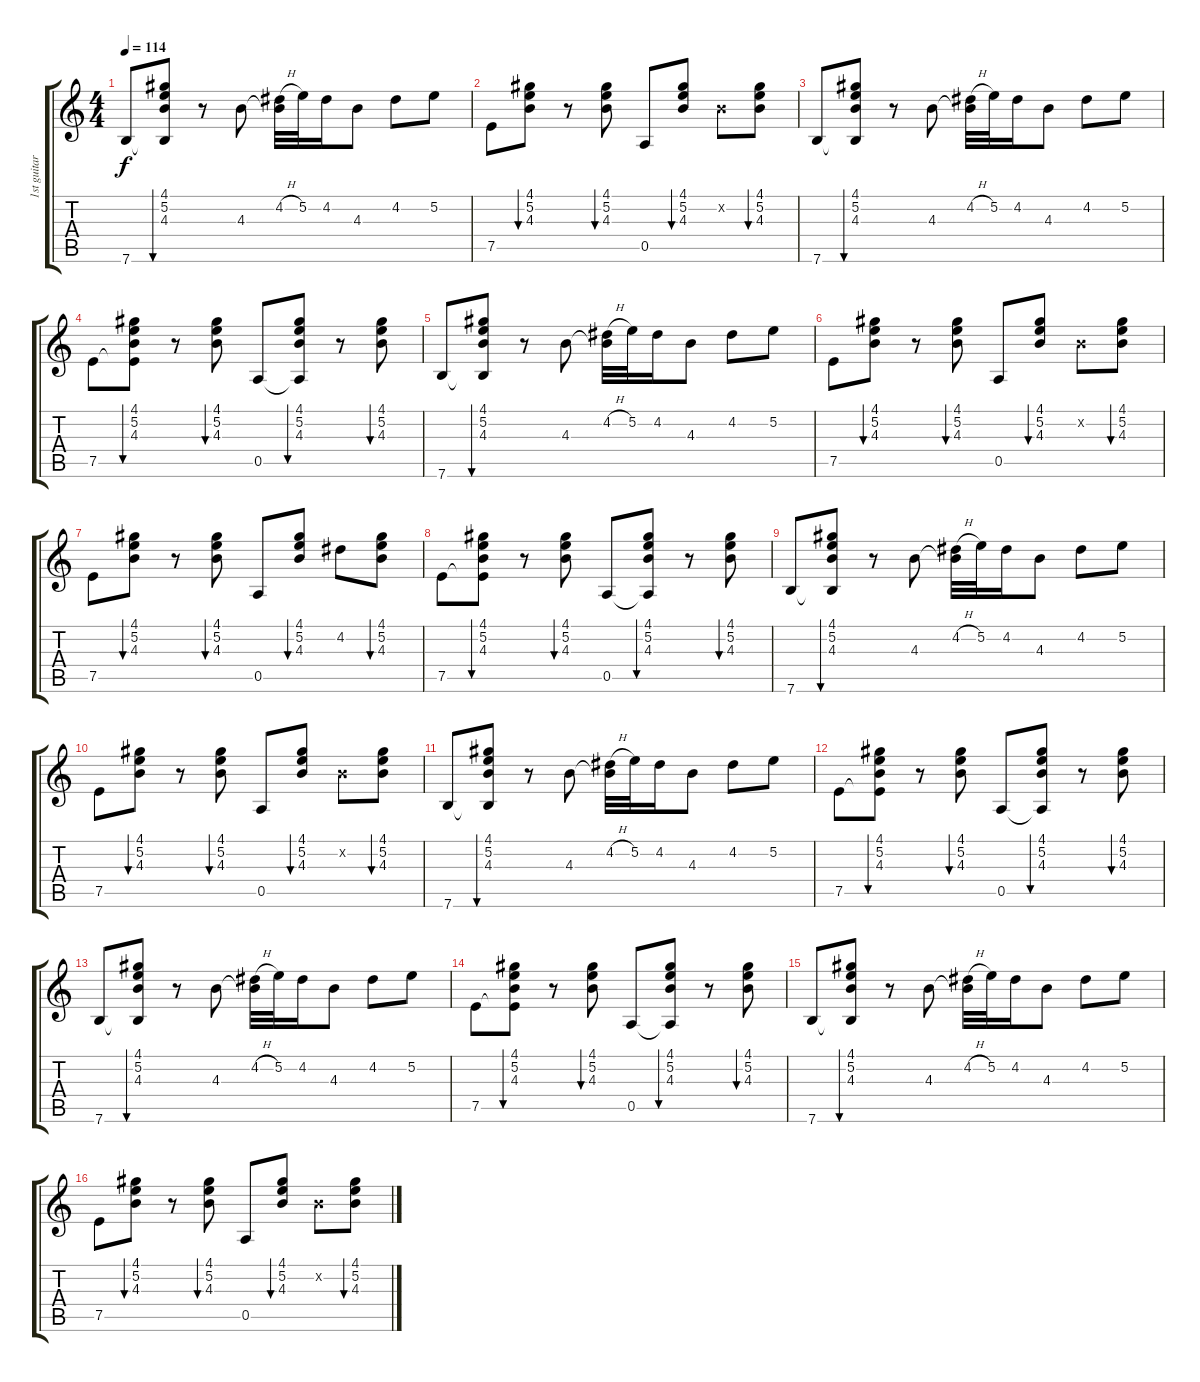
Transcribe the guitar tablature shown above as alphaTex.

\track ("1st guitar" "1st guitar") {instrument acousticguitarsteel}
\staff {score tabs}
\tuning (E4 B3 G3 D3 A2 E2) {hide}
\ts (4 4)
\tempo 114
\clef g2
\ks c
7.6.8{dy f} (4.1 5.2 4.3 7.6{t}).8{bu 30} r.8 4.3.8 (4.2{h} 4.3{t}).32 5.2.32 4.2.16 4.3.8 4.2.8 5.2.8 |
7.5.8 (4.1 5.2 4.3).8{bu 30} r.8 (4.1 5.2 4.3).8{bu 30} 0.5.8 (4.1 5.2 4.3).8{bu 30} 0.2{x}.8 (4.1 5.2 4.3).8{bu 30} |
7.6.8 (4.1 5.2 4.3 7.6{t}).8{bu 30} r.8 4.3.8 (4.2{h} 4.3{t}).32 5.2.32 4.2.16 4.3.8 4.2.8 5.2.8 |
7.5.8 (4.1 5.2 4.3 7.5{t}).8{bu 30} r.8 (4.1 5.2 4.3).8{bu 30} 0.5.8 (4.1 5.2 4.3 0.5{t}).8{bu 30} r.8 (4.1 5.2 4.3).8{bu 30} |
7.6.8 (4.1 5.2 4.3 7.6{t}).8{bu 30} r.8 4.3.8 (4.2{h} 4.3{t}).32 5.2.32 4.2.16 4.3.8 4.2.8 5.2.8 |
7.5.8 (4.1 5.2 4.3).8{bu 30} r.8 (4.1 5.2 4.3).8{bu 30} 0.5.8 (4.1 5.2 4.3).8{bu 30} 0.2{x}.8 (4.1 5.2 4.3).8{bu 30} |
7.5.8 (4.1 5.2 4.3).8{bu 30} r.8 (4.1 5.2 4.3).8{bu 30} 0.5.8 (4.1 5.2 4.3).8{bu 30} 4.2.8 (4.1 5.2 4.3).8{bu 30} |
7.5.8 (4.1 5.2 4.3 7.5{t}).8{bu 30} r.8 (4.1 5.2 4.3).8{bu 30} 0.5.8 (4.1 5.2 4.3 0.5{t}).8{bu 30} r.8 (4.1 5.2 4.3).8{bu 30} |
7.6.8 (4.1 5.2 4.3 7.6{t}).8{bu 30} r.8 4.3.8 (4.2{h} 4.3{t}).32 5.2.32 4.2.16 4.3.8 4.2.8 5.2.8 |
7.5.8 (4.1 5.2 4.3).8{bu 30} r.8 (4.1 5.2 4.3).8{bu 30} 0.5.8 (4.1 5.2 4.3).8{bu 30} 0.2{x}.8 (4.1 5.2 4.3).8{bu 30} |
7.6.8 (4.1 5.2 4.3 7.6{t}).8{bu 30} r.8 4.3.8 (4.2{h} 4.3{t}).32 5.2.32 4.2.16 4.3.8 4.2.8 5.2.8 |
7.5.8 (4.1 5.2 4.3 7.5{t}).8{bu 30} r.8 (4.1 5.2 4.3).8{bu 30} 0.5.8 (4.1 5.2 4.3 0.5{t}).8{bu 30} r.8 (4.1 5.2 4.3).8{bu 30} |
7.6.8 (4.1 5.2 4.3 7.6{t}).8{bu 30} r.8 4.3.8 (4.2{h} 4.3{t}).32 5.2.32 4.2.16 4.3.8 4.2.8 5.2.8 |
7.5.8 (4.1 5.2 4.3 7.5{t}).8{bu 30} r.8 (4.1 5.2 4.3).8{bu 30} 0.5.8 (4.1 5.2 4.3 0.5{t}).8{bu 30} r.8 (4.1 5.2 4.3).8{bu 30} |
7.6.8 (4.1 5.2 4.3 7.6{t}).8{bu 30} r.8 4.3.8 (4.2{h} 4.3{t}).32 5.2.32 4.2.16 4.3.8 4.2.8 5.2.8 |
7.5.8 (4.1 5.2 4.3).8{bu 30} r.8 (4.1 5.2 4.3).8{bu 30} 0.5.8 (4.1 5.2 4.3).8{bu 30} 0.2{x}.8 (4.1 5.2 4.3).8{bu 30}
